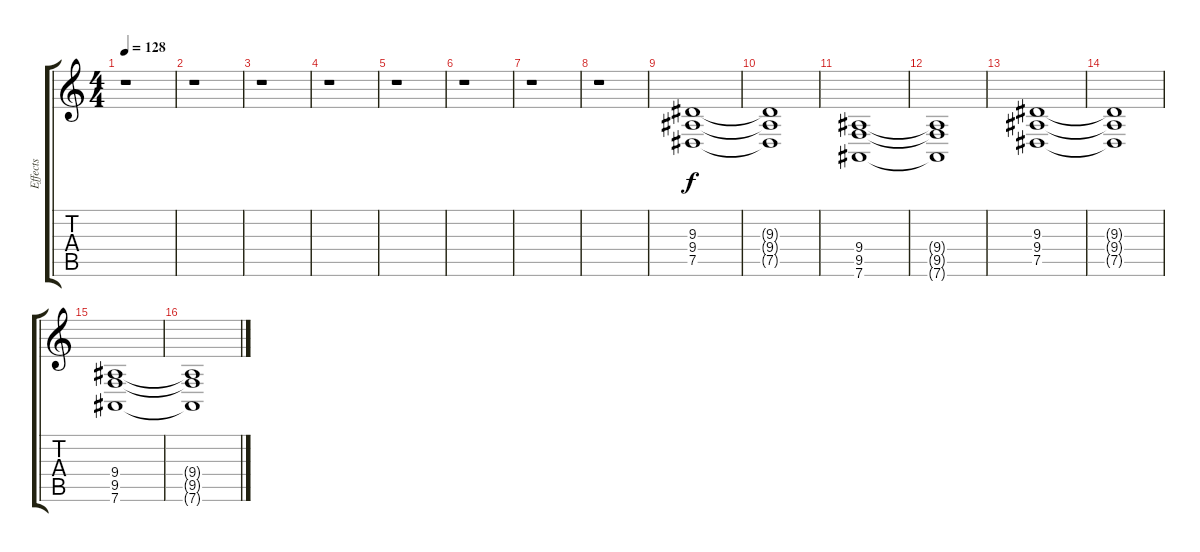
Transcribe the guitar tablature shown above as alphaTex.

\track ("Effects" "Effects") {instrument frenchhorn}
\staff {score tabs}
\tuning (Eb4 Bb3 Gb3 Db3 Ab2 Eb2) {hide}
\ts (4 4)
\tempo 128
\clef g2
\ks c
r.1{dy f} |
r.1 |
r.1 |
r.1 |
r.1 |
r.1 |
r.1 |
r.1 |
(9.3 9.4 7.5).1 |
(9.3{t} 9.4{t} 7.5{t}).1 |
(9.4 9.5 7.6).1 |
(9.4{t} 9.5{t} 7.6{t}).1 |
(9.3 9.4 7.5).1 |
(9.3{t} 9.4{t} 7.5{t}).1 |
(9.4 9.5 7.6).1 |
(9.4{t} 9.5{t} 7.6{t}).1
